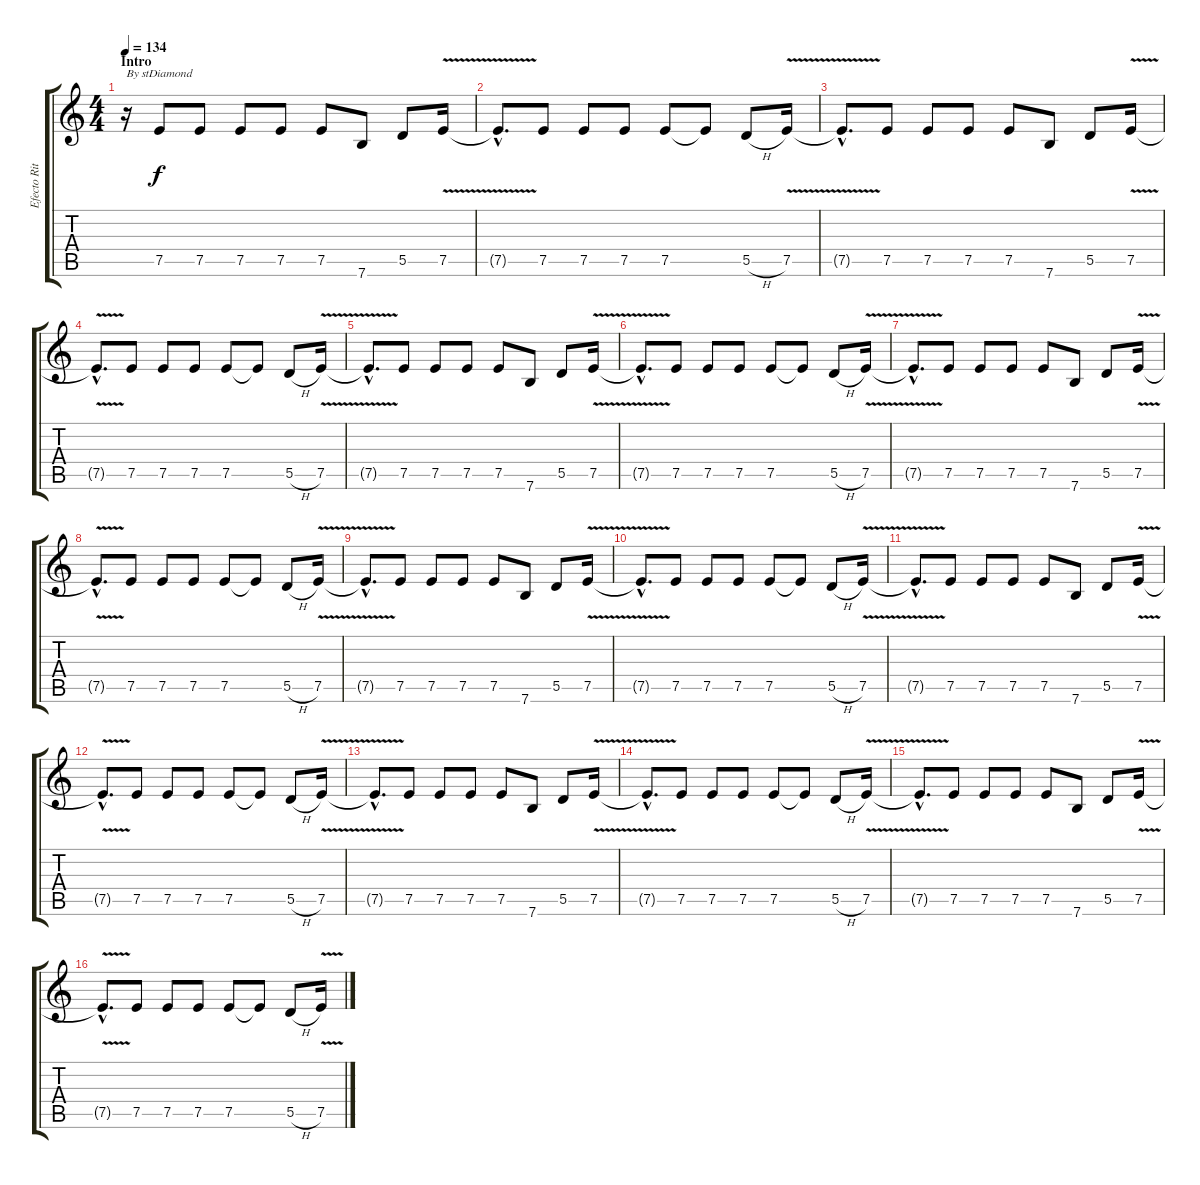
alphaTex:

\track ("Efecto Ritmica" "Efecto Rit") {instrument guitarharmonics}
\staff {score tabs}
\tuning (E4 B3 G3 D3 A2 E2) {hide}
\ts (4 4)
\section ("" "Intro")
\tempo 134
\clef g2
\ks c
r.16{txt "By stDiamond" dy f instrument guitarharmonics} 7.5.8 7.5.8 7.5.8 7.5.8 7.5.8 7.6.8 5.5.8 7.5{v}.16 |
7.5{hac t}.8{d} 7.5.8 7.5.8 7.5.8 7.5.8 7.5{t}.8 5.5{h}.8 7.5{v}.16 |
7.5{hac t}.8{d} 7.5.8 7.5.8 7.5.8 7.5.8 7.6.8 5.5.8 7.5{v}.16 |
7.5{hac t}.8{d} 7.5.8 7.5.8 7.5.8 7.5.8 7.5{t}.8 5.5{h}.8 7.5{v}.16 |
7.5{hac t}.8{d} 7.5.8 7.5.8 7.5.8 7.5.8 7.6.8 5.5.8 7.5{v}.16 |
7.5{hac t}.8{d} 7.5.8 7.5.8 7.5.8 7.5.8 7.5{t}.8 5.5{h}.8 7.5{v}.16 |
7.5{hac t}.8{d} 7.5.8 7.5.8 7.5.8 7.5.8 7.6.8 5.5.8 7.5{v}.16 |
7.5{hac t}.8{d} 7.5.8 7.5.8 7.5.8 7.5.8 7.5{t}.8 5.5{h}.8 7.5{v}.16 |
7.5{hac t}.8{d} 7.5.8 7.5.8 7.5.8 7.5.8 7.6.8 5.5.8 7.5{v}.16 |
7.5{hac t}.8{d} 7.5.8 7.5.8 7.5.8 7.5.8 7.5{t}.8 5.5{h}.8 7.5{v}.16 |
7.5{hac t}.8{d} 7.5.8 7.5.8 7.5.8 7.5.8 7.6.8 5.5.8 7.5{v}.16 |
7.5{hac t}.8{d} 7.5.8 7.5.8 7.5.8 7.5.8 7.5{t}.8 5.5{h}.8 7.5{v}.16 |
7.5{hac t}.8{d} 7.5.8 7.5.8 7.5.8 7.5.8 7.6.8 5.5.8 7.5{v}.16 |
7.5{hac t}.8{d} 7.5.8 7.5.8 7.5.8 7.5.8 7.5{t}.8 5.5{h}.8 7.5{v}.16 |
7.5{hac t}.8{d} 7.5.8 7.5.8 7.5.8 7.5.8 7.6.8 5.5.8 7.5{v}.16 |
7.5{hac t}.8{d} 7.5.8 7.5.8 7.5.8 7.5.8 7.5{t}.8 5.5{h}.8 7.5{v}.16
